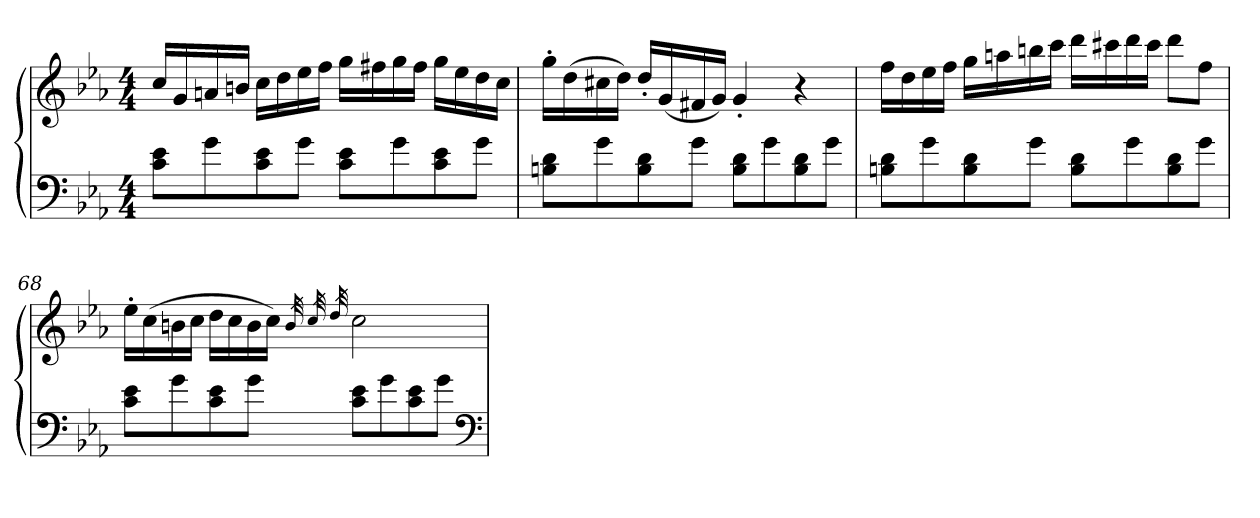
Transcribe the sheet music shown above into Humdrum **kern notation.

**kern	**kern
*part1	*part1
*staff2	*staff1
*clefF4	*clefG2
*k[b-e-a-]	*k[b-e-a-]
*c:	*c:
*M4/4	*M4/4
=	=
8c 8e-L	16ccLL
.	16g
8g	16an
.	16bnJJ
8c 8e-	16ccLL
.	16dd
8gJ	16ee-
.	16ffJJ
8c 8e-L	16ggLL
.	16ff#X
8g	16gg
.	16ff#JJ
8c 8e-	16ggLL
.	16ee-
8gJ	16dd
.	16ccJJ
=66	=66
8Bn 8dL	16gg'LL
.	(16dd
8g	16cc#X
.	16ddJJ)
8B 8d	16dd'LL
.	(16g
8gJ	16f#X
.	16gJJ)
8B 8dL	4g'
8g	.
8B 8d	4r
8gJ	.
=67	=67
8Bn 8dL	16ffLL
.	16dd
8g	16ee-
.	16ffJJ
8B 8d	16ggLL
.	16aan
8gJ	16bbn
.	16cccJJ
8B 8dL	16dddLL
.	16ccc#X
8g	16ddd
.	16ccc#JJ
8B 8d	8dddL
8gJ	8ffJ
=68	=68
8c 8e-L	16ee-'LL
.	(16cc
8g	16bn
.	16ccJJ
8c 8e-	16ddLL
.	16cc
8gJ	16b
.	16ccJJ)
.	32qb
.	32qcc
.	32qdd
8c 8e-L	2cc
8g	.
8c 8e-	.
8gJ	.
*clefF4	*
=	=
*-	*-
